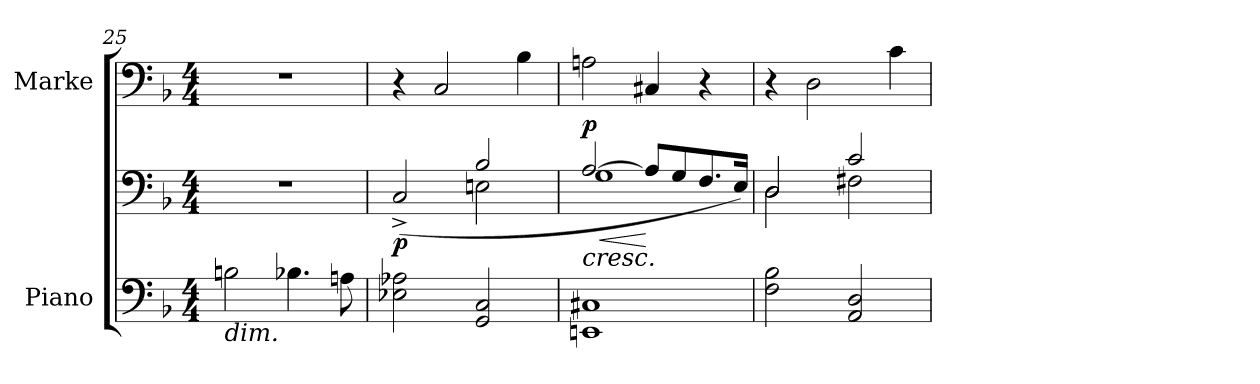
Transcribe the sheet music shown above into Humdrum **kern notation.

**kern	**kern	**dynam	**kern
*part2	*part2	*part2	*part1
*staff3	*staff2	*staff2/3	*staff1
*I"Piano	*	*	*I"Marke
*I'Pno.	*	*	*
*clefF4	*clefF4	*	*clefF4
*k[b-]	*k[b-]	*	*k[b-]
*M4/4	*M4/4	*	*M4/4
=25	=25	=25	=25
!LO:TX:b:i:t=dim.	!	!	!
2Bn\	1r	.	1r
4.B-X\	.	.	.
8An\	.	.	.
=26	=26	=26	=26
*	*^	*	*
!	!	!	!LO:DY:b	!
2E-X\ 2A-X\	(>2C^/	2ryy	p	4r
.	.	.	.	2C/
2GG/ 2C/	2B-/	2En\	.	.
.	.	.	.	4B-\
!!LO:LB:g=z
=27	=27	=27	=27	=27
!	!LO:TX:b:i:t=cresc.	!	!	!
!	!	!	!LO:HP:b	!
!	!	!	!LO:DY:n=1:a	!
1EEn 1C#X	[2A/	1G	< p	2An\
.	8A/L]	.	[	4C#X/
.	8G/	.	.	.
.	8.F/	.	.	4r
.	16E/Jk)	.	.	.
=28	=28	=28	=28	=28
2F\ 2B-\	2D/	2D\	.	4r
.	.	.	.	2D\
2AA/ 2D/	2c/	2F#X\	.	.
.	.	.	.	4c\
*	*v	*v	*	*
=	=	=	=
*-	*-	*-	*-
